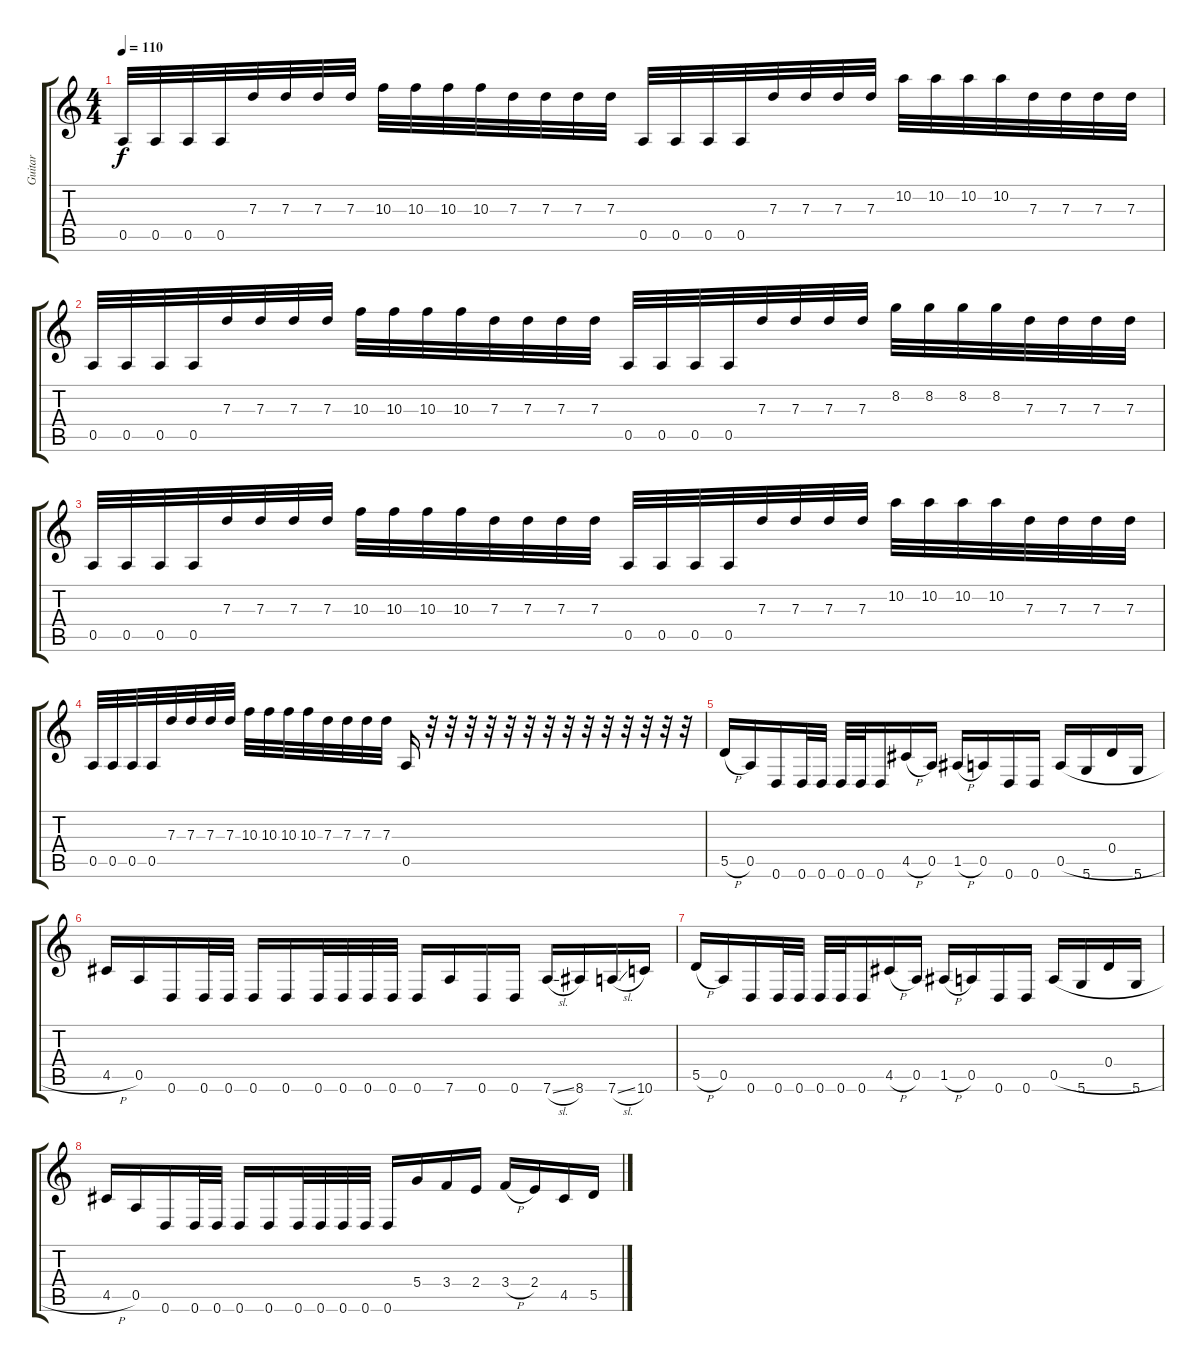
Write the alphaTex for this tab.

\track ("Guitar" "Guitar") {instrument distortionguitar}
\staff {score tabs}
\tuning (E4 B3 G3 D3 A2 D2) {hide}
\ts (4 4)
\tempo 110
\clef g2
\ks c
0.5.32{dy f} 0.5.32 0.5.32 0.5.32 7.3.32 7.3.32 7.3.32 7.3.32 10.3.32 10.3.32 10.3.32 10.3.32 7.3.32 7.3.32 7.3.32 7.3.32 0.5.32 0.5.32 0.5.32 0.5.32 7.3.32 7.3.32 7.3.32 7.3.32 10.2.32 10.2.32 10.2.32 10.2.32 7.3.32 7.3.32 7.3.32 7.3.32 |
0.5.32 0.5.32 0.5.32 0.5.32 7.3.32 7.3.32 7.3.32 7.3.32 10.3.32 10.3.32 10.3.32 10.3.32 7.3.32 7.3.32 7.3.32 7.3.32 0.5.32 0.5.32 0.5.32 0.5.32 7.3.32 7.3.32 7.3.32 7.3.32 8.2.32 8.2.32 8.2.32 8.2.32 7.3.32 7.3.32 7.3.32 7.3.32 |
0.5.32 0.5.32 0.5.32 0.5.32 7.3.32 7.3.32 7.3.32 7.3.32 10.3.32 10.3.32 10.3.32 10.3.32 7.3.32 7.3.32 7.3.32 7.3.32 0.5.32 0.5.32 0.5.32 0.5.32 7.3.32 7.3.32 7.3.32 7.3.32 10.2.32 10.2.32 10.2.32 10.2.32 7.3.32 7.3.32 7.3.32 7.3.32 |
0.5.32 0.5.32 0.5.32 0.5.32 7.3.32 7.3.32 7.3.32 7.3.32 10.3.32 10.3.32 10.3.32 10.3.32 7.3.32 7.3.32 7.3.32 7.3.32 0.5.16 r.32 r.32 r.32 r.32 r.32 r.32 r.32 r.32 r.32 r.32 r.32 r.32 r.32 r.32 |
5.5{h}.16{volume 13 instrument distortionguitar} 0.5.16 0.6.16 0.6.32 0.6.32 0.6.32 0.6.32 0.6.16 4.5{h}.16 0.5.16 1.5{h}.16 0.5.16 0.6.16 0.6.16 0.5{h}.16 5.6.16 0.4.16 5.6.16 |
4.5{h}.16 0.5.16 0.6.16 0.6.32 0.6.32 0.6.16 0.6.16 0.6.32 0.6.32 0.6.32 0.6.32 0.6.16 7.6.16 0.6.16 0.6.16 7.6{sl}.16 8.6.16 7.6{sl}.16 10.6.16 |
5.5{h}.16 0.5.16 0.6.16 0.6.32 0.6.32 0.6.32 0.6.32 0.6.16 4.5{h}.16 0.5.16 1.5{h}.16 0.5.16 0.6.16 0.6.16 0.5{h}.16 5.6.16 0.4.16 5.6.16 |
4.5{h}.16 0.5.16 0.6.16 0.6.32 0.6.32 0.6.16 0.6.16 0.6.32 0.6.32 0.6.32 0.6.32 0.6.16 5.4.16 3.4.16 2.4.16 3.4{h}.16 2.4.16 4.5.16 5.5.16
